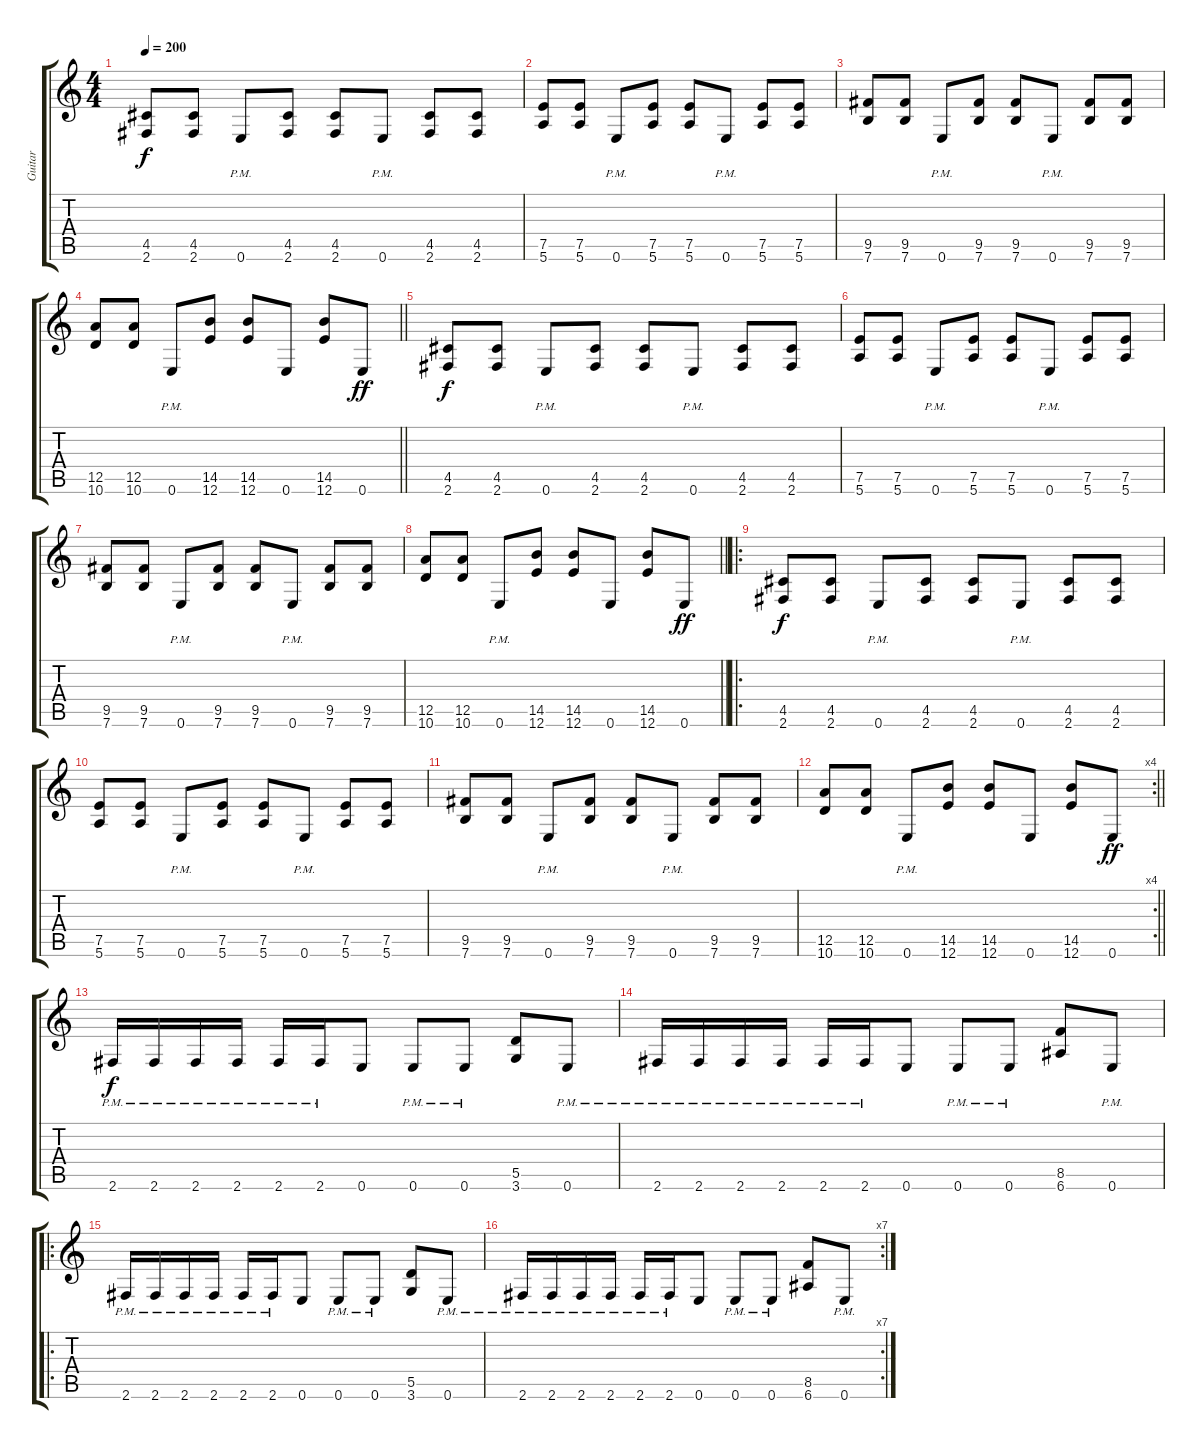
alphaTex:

\track ("Guitar" "Guitar") {instrument distortionguitar}
\staff {score tabs}
\tuning (E4 B3 G3 D3 A2 E2) {hide}
\ts (4 4)
\tempo 200
\clef g2
\ks c
(4.5 2.6).8{dy f} (4.5 2.6).8 0.6{pm}.8 (4.5 2.6).8 (4.5 2.6).8 0.6{pm}.8 (4.5 2.6).8 (4.5 2.6).8 |
(7.5 5.6).8 (7.5 5.6).8 0.6{pm}.8 (7.5 5.6).8 (7.5 5.6).8 0.6{pm}.8 (7.5 5.6).8 (7.5 5.6).8 |
(9.5 7.6).8 (9.5 7.6).8 0.6{pm}.8 (9.5 7.6).8 (9.5 7.6).8 0.6{pm}.8 (9.5 7.6).8 (9.5 7.6).8 |
\barLineRight lightlight
(12.5 10.6).8 (12.5 10.6).8 0.6{pm}.8 (14.5 12.6).8 (14.5 12.6).8 0.6.8 (14.5 12.6).8 0.6.8{dy ff} |
(4.5 2.6).8{dy f} (4.5 2.6).8 0.6{pm}.8 (4.5 2.6).8 (4.5 2.6).8 0.6{pm}.8 (4.5 2.6).8 (4.5 2.6).8 |
(7.5 5.6).8 (7.5 5.6).8 0.6{pm}.8 (7.5 5.6).8 (7.5 5.6).8 0.6{pm}.8 (7.5 5.6).8 (7.5 5.6).8 |
(9.5 7.6).8 (9.5 7.6).8 0.6{pm}.8 (9.5 7.6).8 (9.5 7.6).8 0.6{pm}.8 (9.5 7.6).8 (9.5 7.6).8 |
\barLineRight lightlight
(12.5 10.6).8 (12.5 10.6).8 0.6{pm}.8 (14.5 12.6).8 (14.5 12.6).8 0.6.8 (14.5 12.6).8 0.6.8{dy ff} |
\ro
(4.5 2.6).8{dy f} (4.5 2.6).8 0.6{pm}.8 (4.5 2.6).8 (4.5 2.6).8 0.6{pm}.8 (4.5 2.6).8 (4.5 2.6).8 |
(7.5 5.6).8 (7.5 5.6).8 0.6{pm}.8 (7.5 5.6).8 (7.5 5.6).8 0.6{pm}.8 (7.5 5.6).8 (7.5 5.6).8 |
(9.5 7.6).8 (9.5 7.6).8 0.6{pm}.8 (9.5 7.6).8 (9.5 7.6).8 0.6{pm}.8 (9.5 7.6).8 (9.5 7.6).8 |
\rc 4
\barLineRight lightlight
(12.5 10.6).8 (12.5 10.6).8 0.6{pm}.8 (14.5 12.6).8 (14.5 12.6).8 0.6.8 (14.5 12.6).8 0.6.8{dy ff} |
2.6{pm}.16{dy f} 2.6{pm}.16 2.6{pm}.16 2.6{pm}.16 2.6{pm}.16 2.6{pm}.16 0.6.8 0.6{pm}.8 0.6{pm}.8 (5.5 3.6).8 0.6{pm}.8 |
2.6{pm}.16 2.6{pm}.16 2.6{pm}.16 2.6{pm}.16 2.6{pm}.16 2.6{pm}.16 0.6.8 0.6{pm}.8 0.6{pm}.8 (8.5 6.6).8 0.6{pm}.8 |
\ro
2.6{pm}.16 2.6{pm}.16 2.6{pm}.16 2.6{pm}.16 2.6{pm}.16 2.6{pm}.16 0.6.8 0.6{pm}.8 0.6{pm}.8 (5.5 3.6).8 0.6{pm}.8 |
\rc 7
2.6{pm}.16 2.6{pm}.16 2.6{pm}.16 2.6{pm}.16 2.6{pm}.16 2.6{pm}.16 0.6.8 0.6{pm}.8 0.6{pm}.8 (8.5 6.6).8 0.6{pm}.8
